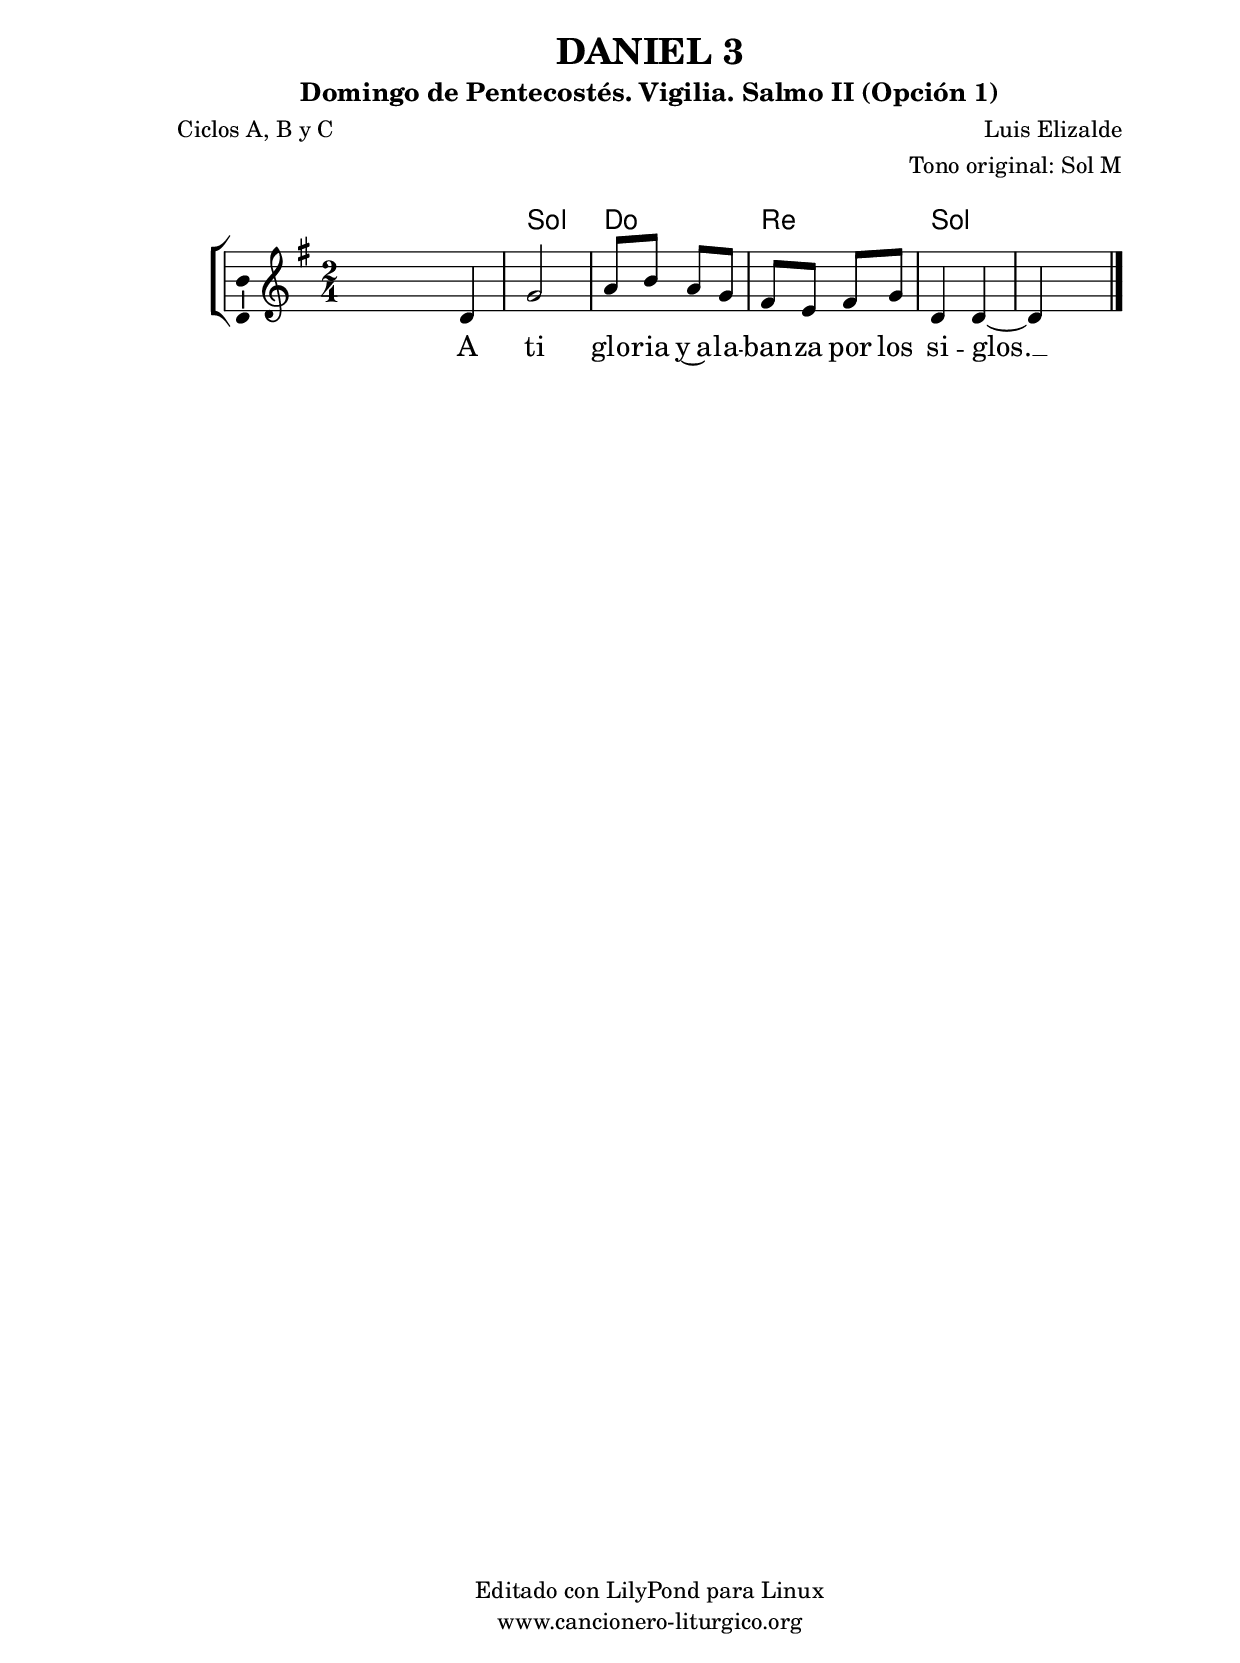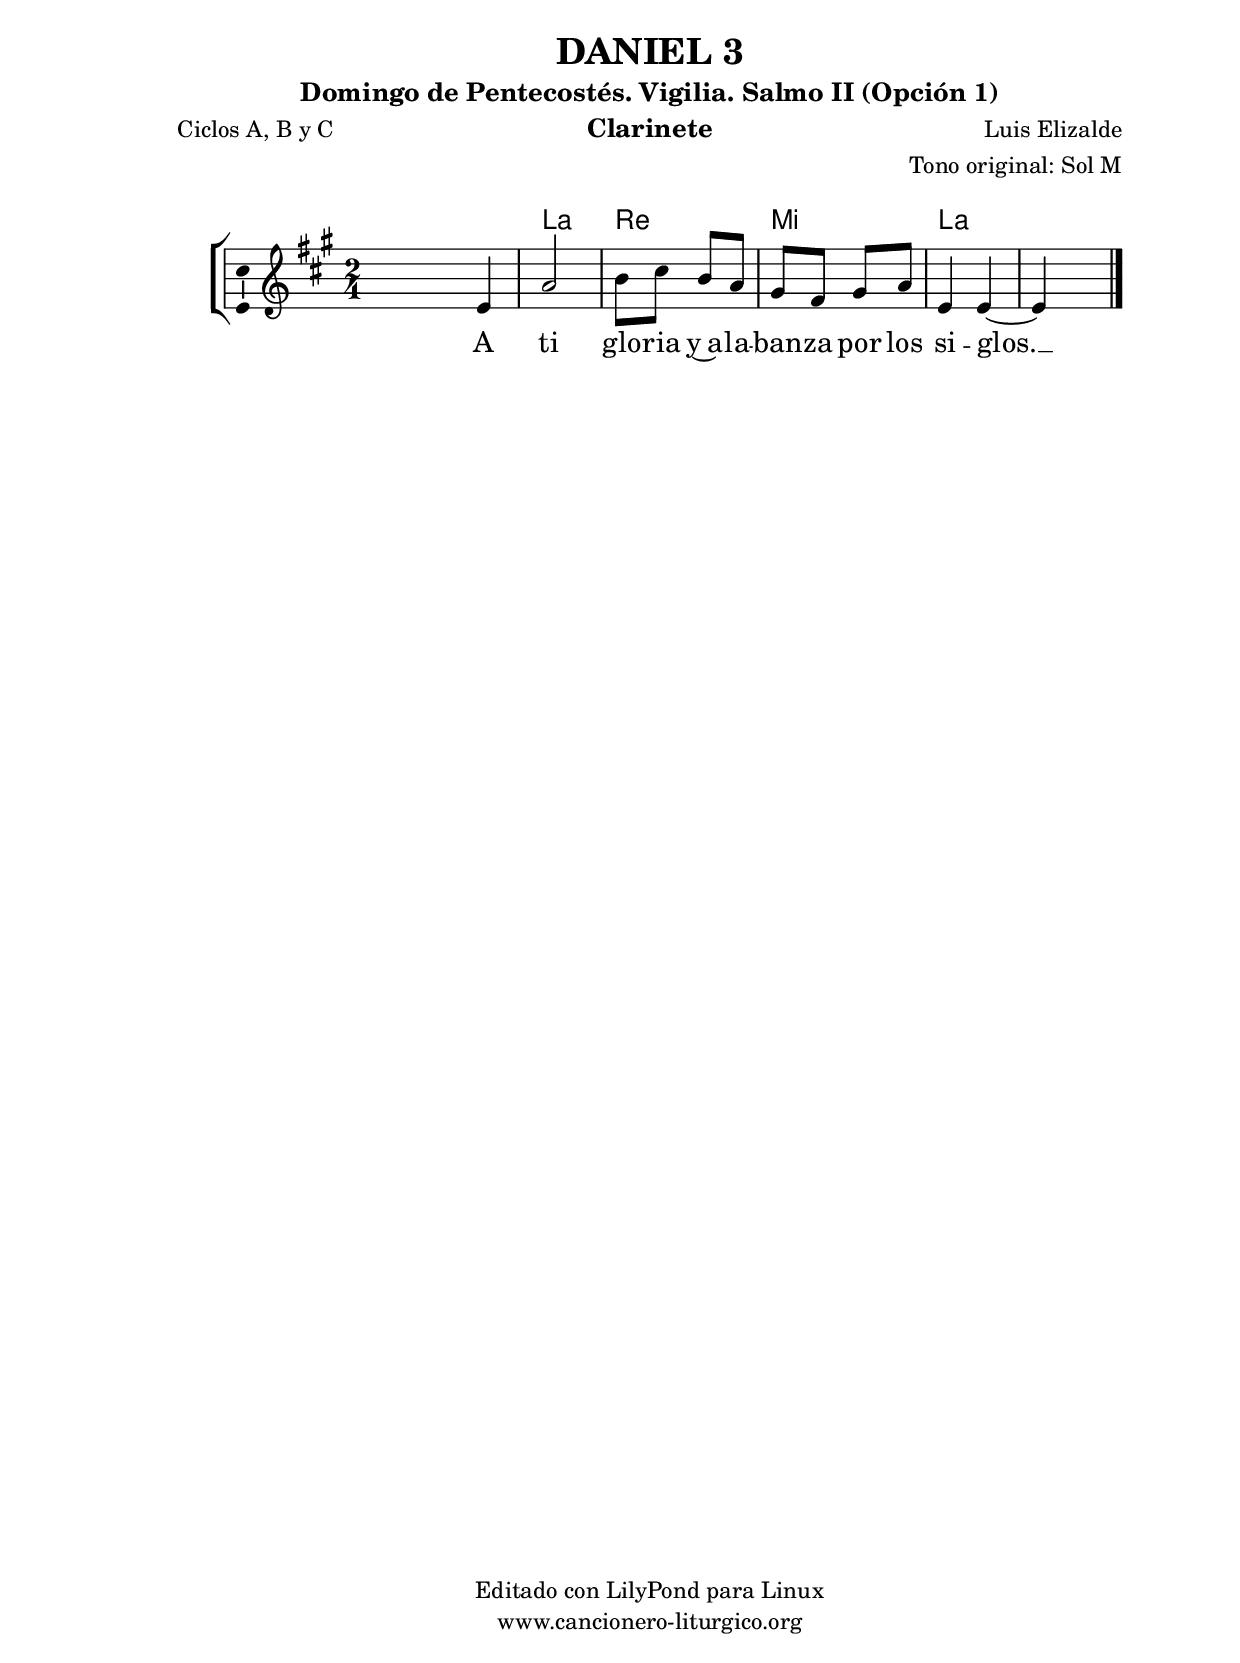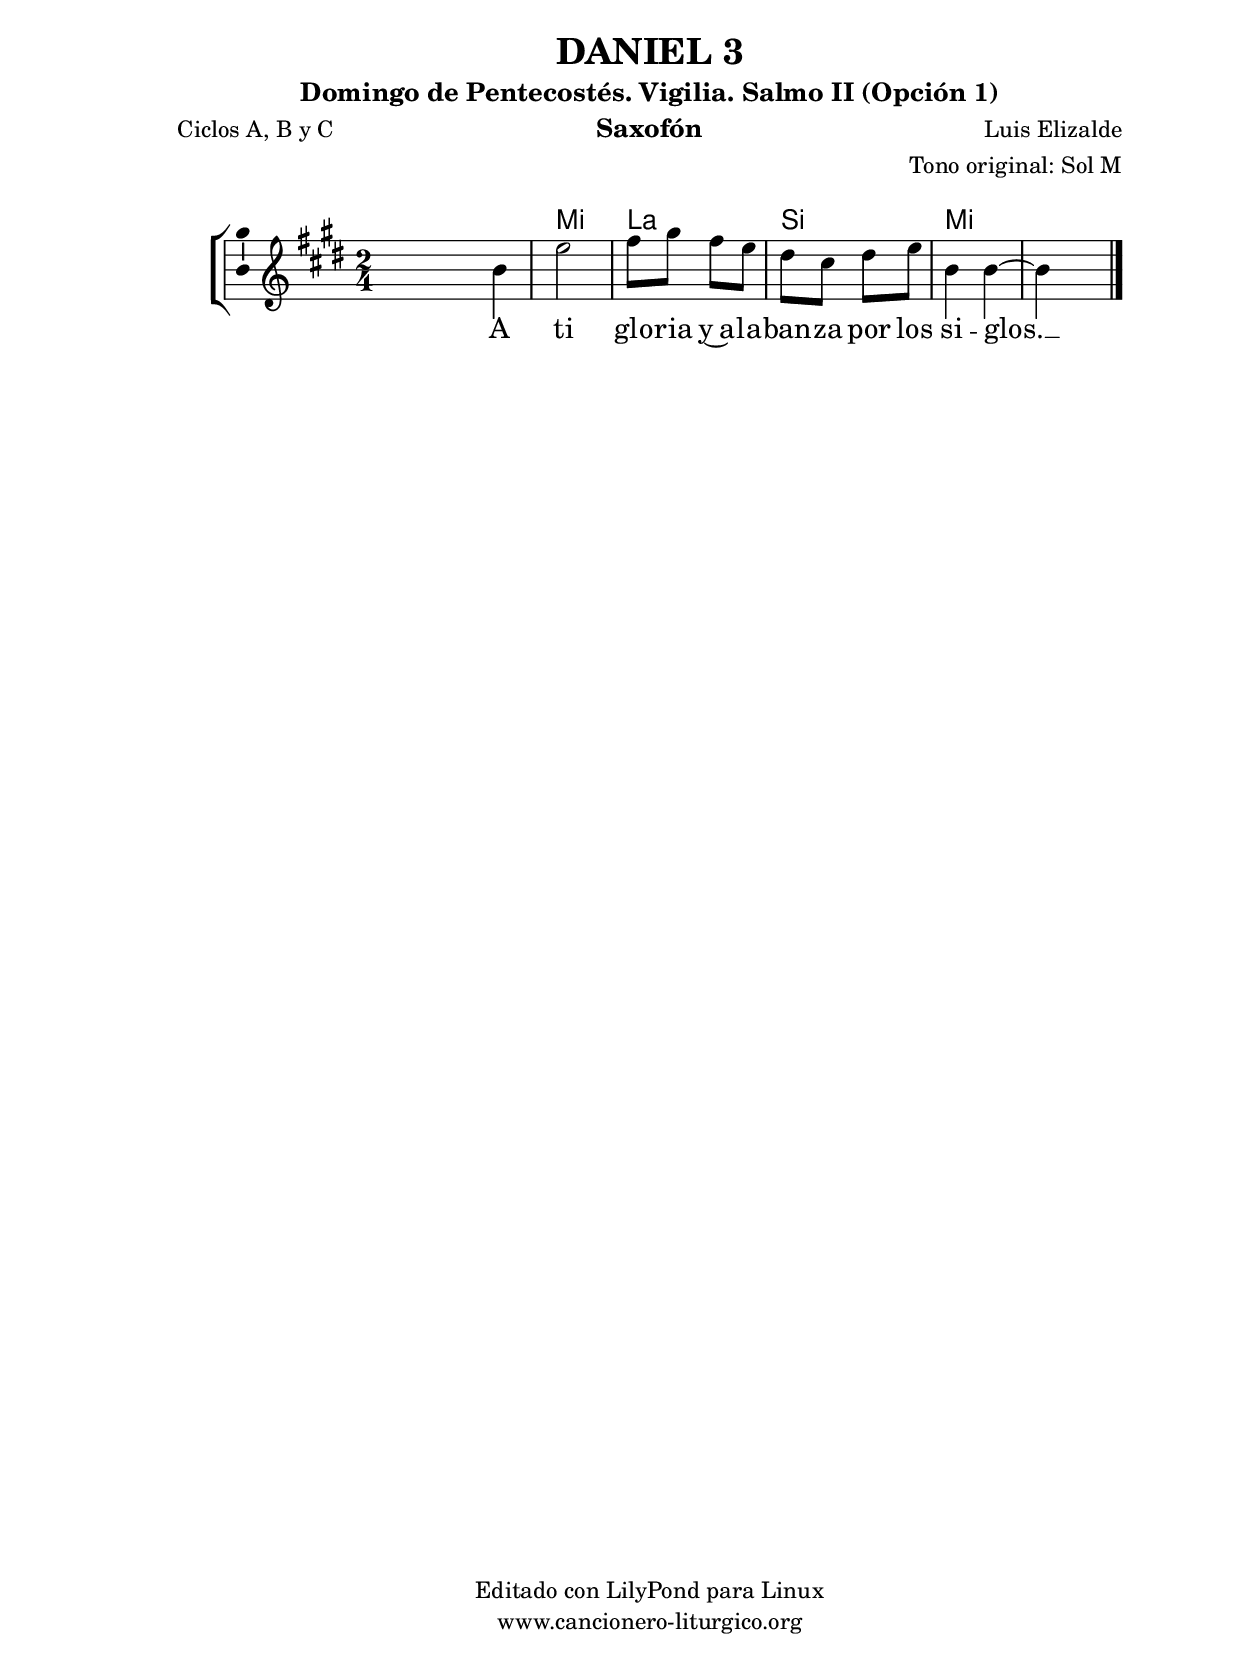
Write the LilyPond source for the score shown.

%
%para convertir .midi en .wav:
%timidity filename.midi -Ow -o finename.wav
%
%
%Para convertir de .wav a .mp3:
%lame -h -m j filename.wav
%
%
%para escuchar el midi:
%timidity nombrefichero.midi
%


%versión de lilypond para la que se ha escrito esta partitura:
\version "2.16.0"

	%Tamaño papel
	#(set-default-paper-size "a4")
	%Tamaño partitura
	#(set-global-staff-size 20)
	%No responde al pulsar sobre una nota
	#(ly:set-option 'point-and-click #f)

%parámetros del encabezamiento:
\header {
	title = "DANIEL 3"
	subtitle = "Domingo de Pentecostés. Vigilia. Salmo II (Opción 1)"
	composer = "Luis Elizalde"
	poet = "Ciclos A, B y C"
	meter = ""
	arranger = "Tono original: Sol M"
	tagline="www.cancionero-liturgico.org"
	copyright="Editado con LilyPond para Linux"
	tiempo = "Pentecostés"
	usos = "Salmo"
	letra = "A ti gloria y alabanza por los siglos."
	}

%parámetros asociados al papel:
\paper  {
	oddHeaderMarkup = \markup {\fill-line { \on-the-fly #not-first-page \fromproperty #'header:title \on-the-fly #not-first-page \fromproperty #'header:composer }}
	evenHeaderMarkup = \markup {\fill-line { \fromproperty #'header:composer \fromproperty #'header:title }}
	#(set-paper-size "a4")
	print-page-number = ##f
	first-page-number = 1
	print-first-page-number = ##f
%	head-separation = 3.0 \cm
	top-margin = 2.0 \cm
	bottom-margin = 0.5\cm
%%%	bottom-margin = -1.0\cm
	left-margin = 3.0 \cm
	line-width = 16.0 \cm 
	indent = 8\mm
	interscoreline = 2.\mm
	between-system-space = 15\mm
%	para que las partituras no llenen la hoja:
	ragged-bottom = ##t
%	idem para la última hoja:
	ragged-last-bottom = ##f
%	para que las partituras llenen el ancho del papel:
	ragged-last = ##f
	after-title-space = 2.5 \cm
%page-count=1
%system-count=1

	%Flexible Vertical Spacing
%	markup-markup-spacing =
%	#'((basic-distance . 15) (minimum-distance . 15) (padding . 3))
	markup-system-spacing =
	#'((basic-distance . 15) (minimum-distance . 15) (padding . 3))
	system-system-spacing =
	#'((basic-distance . 15) (minimum-distance . 15) (padding . 3))
	score-system-spacing =
	#'((basic-distance . 15) (minimum-distance . 15) (padding . 5))
%	top-system-spacing = % header
%	#'((basic-distance . 8) (minimum-distance . 0) (padding . 3))
%	top-markup-spacing =
%	#'((basic-distance . 20) (minimum-distance . 20) (padding . 3))
	last-bottom-spacing = % footer
	#'((basic-distance . 5) (minimum-distance . 5) (padding . 3))
%	score-markup-spacing =
%	#'((basic-distance . 16) (minimum-distance . 13) (padding . 3))

	}


%parámetros que afectan a toda la partitura:
global =  {
	%clave de sol (G):
	\clef G
	%armadura:
%	\transpose g f
	\key g \major
	\tempo 4=100
	\set Score.tempoHideNote = ##t
	}


acordes = {
	\italianChords
	\chordmode {
%	\transpose g f
{

s2
g2 c d g g

	}
	}
}


melodia = 
%	\transpose g f
{
	\relative c'{

\time 2/4
s4 d4
g2
a8 b a g
fis8 e fis g
d4 d~
d4 s4

	\bar "|."
	}
	}


texto = \lyricmode {
A ti glo -- ria y~a -- la -- ban -- za por los si -- glos. __
	}


acordesStaff = \context ChordNames = acordesStaff <<
	\set chordChanges = ##t
	\acordes
	>>


vozStaff = \context Voice = vozStaff
\with {\consists "Ambitus_engraver"}
<<
%	\set Staff.instrumentName = ""
%	\set Staff.shortInstrumentName = ""
%	\set Staff.midiInstrument = #"clarinet"
%	\set Staff.midiInstrument = #"cello"
%	\set Staff.midiInstrument = #"flute"
	\set Staff.midiInstrument = #"electric guitar (jazz)"
%	\set Staff.midiInstrument = #"english horn"
%	\set Staff.midiInstrument = #"violin"
%	\set Staff.midiInstrument = #"glockenspiel"
	\set Staff.midiMinimumVolume = #0.7
	\set Staff.midiMaximumVolume = #0.9
	\global
	\melodia
	>>


textoStaff = \context Lyrics = textoStaff <<
	\lyricsto vozStaff \texto
	>>

\book {
	\score {
		\context ChoirStaff {
			\override StaffGroup.SystemStartBracket #'collapse-height = #1
			\override Score.SystemStartBar #'collapse-height = #1
			<<
			\acordesStaff
			\vozStaff
			\textoStaff
			>>
			}
		\layout {
	    		\context {
				\Lyrics
				\override LyricText #'font-size = #2
				}
	   		 \context {
				\Score
				%fontSize = #3
				\override StaffSymbol #'staff-space = #(magstep +3)
				%\override Beam #'thickness = #0.55
				%\override SpacingSpanner #'spacing-increment = #1.0
				%\override Slur #'height-limit = #1.5
				}
			}
		}
	\score {
		\unfoldRepeats
		\context ChoirStaff {
			<<
			\acordesStaff
			\vozStaff
			>>
			}
		\midi {
	  		\context {
	  			\Score
				tempoWholesPerMinute = #(ly:make-moment 70 4)
				}
			}
		}
	}

%Partitura para clarinete
#(define output-suffix "C")
\book {
	\header{
		instrument = "Clarinete"
		}
	\score {
		\context ChoirStaff {
			\override StaffGroup.SystemStartBracket #'collapse-height = #1
			\override Score.SystemStartBar #'collapse-height = #1
\transpose c d
			<<
			\acordesStaff
			\vozStaff
			\textoStaff
			>>
			}
		\layout {
	    		\context {
				\Lyrics
				\override LyricText #'font-size = #2
				}
	   		 \context {
				\Score
				%fontSize = #3
				\override StaffSymbol #'staff-space = #(magstep +3)
				%\override Beam #'thickness = #0.55
				%\override SpacingSpanner #'spacing-increment = #1.0
				%\override Slur #'height-limit = #1.5
				}
			}
		}
	}

%Partitura para saxofón
#(define output-suffix "S")
\book {
	\header{
		instrument = "Saxofón"
		}
	\score {
		\context ChoirStaff {
			\override StaffGroup.SystemStartBracket #'collapse-height = #1
			\override Score.SystemStartBar #'collapse-height = #1
\transpose c a
			<<
			\acordesStaff
			\vozStaff
			\textoStaff
			>>
			}
		\layout {
	    		\context {
				\Lyrics
				\override LyricText #'font-size = #2
				}
	   		 \context {
				\Score
				%fontSize = #3
				\override StaffSymbol #'staff-space = #(magstep +3)
				%\override Beam #'thickness = #0.55
				%\override SpacingSpanner #'spacing-increment = #1.0
				%\override Slur #'height-limit = #1.5
				}
			}
		}
	}

